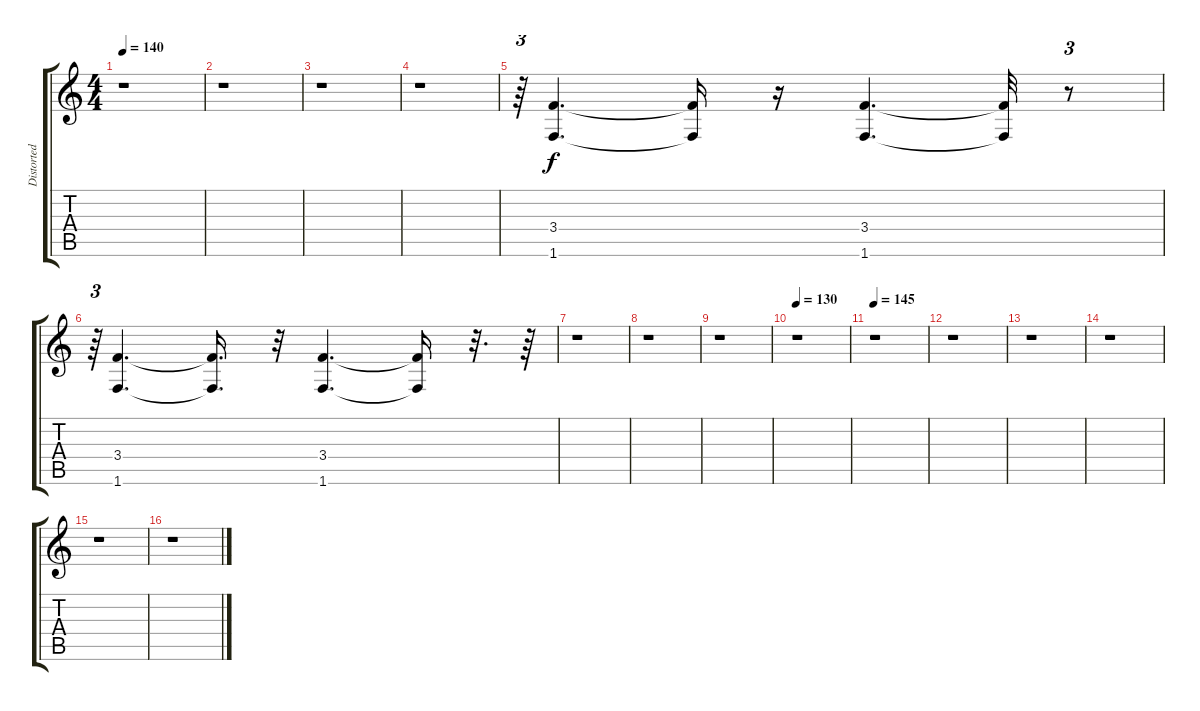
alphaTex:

\track ("Distorted Guitar 2" "Distorted ") {instrument distortionguitar}
\staff {score tabs}
\tuning (E4 B3 G3 D3 A2 E2) {hide}
\ts (4 4)
\tempo 140
\clef g2
\ks c
r.1{dy f} |
r.1 |
r.1 |
r.1 |
r.64{tu (3 2)} (3.4 1.6).4{d} (3.4{t} 1.6{t}).16 r.16 (3.4 1.6).4{d} (3.4{t} 1.6{t}).32 r.8{tu (3 2)} |
r.64{tu (3 2)} (3.4 1.6).4{d} (3.4{t} 1.6{t}).16{d} r.32 (3.4 1.6).4{d} (3.4{t} 1.6{t}).16 r.32{d} r.64 |
r.1 |
r.1 |
r.1 |
\tempo 130
r.1 |
\tempo 145
r.1 |
r.1 |
r.1 |
r.1 |
r.1 |
r.1
